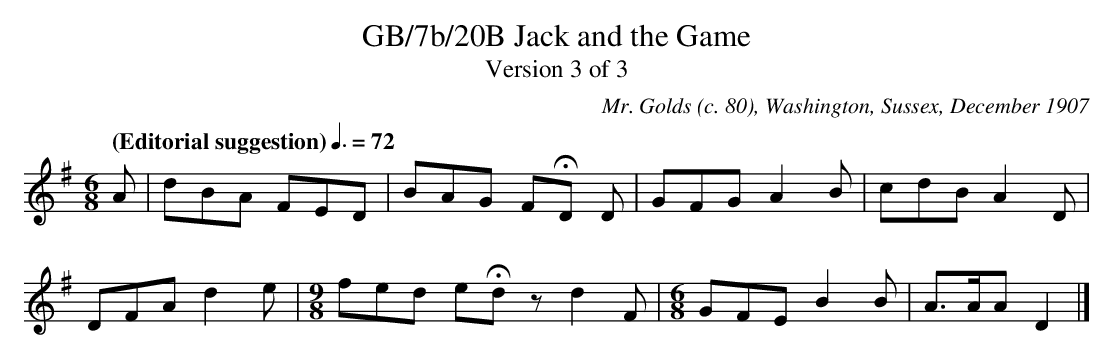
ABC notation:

X:1
T:GB/7b/20B Jack and the Game
T:Version 3 of 3
C:Mr. Golds (c. 80), Washington, Sussex, December 1907
L:1/8
M:6/8
Q:"(Editorial suggestion)" 3/8=72
K:Dmix
A | dBA FED | BAG FHD D | GFG A2 B | cdB A2 D |
DFA d2 e |[M:9/8] fed eHd z d2 F |[M:6/8] GFE B2 B | A>AA D2 |]
